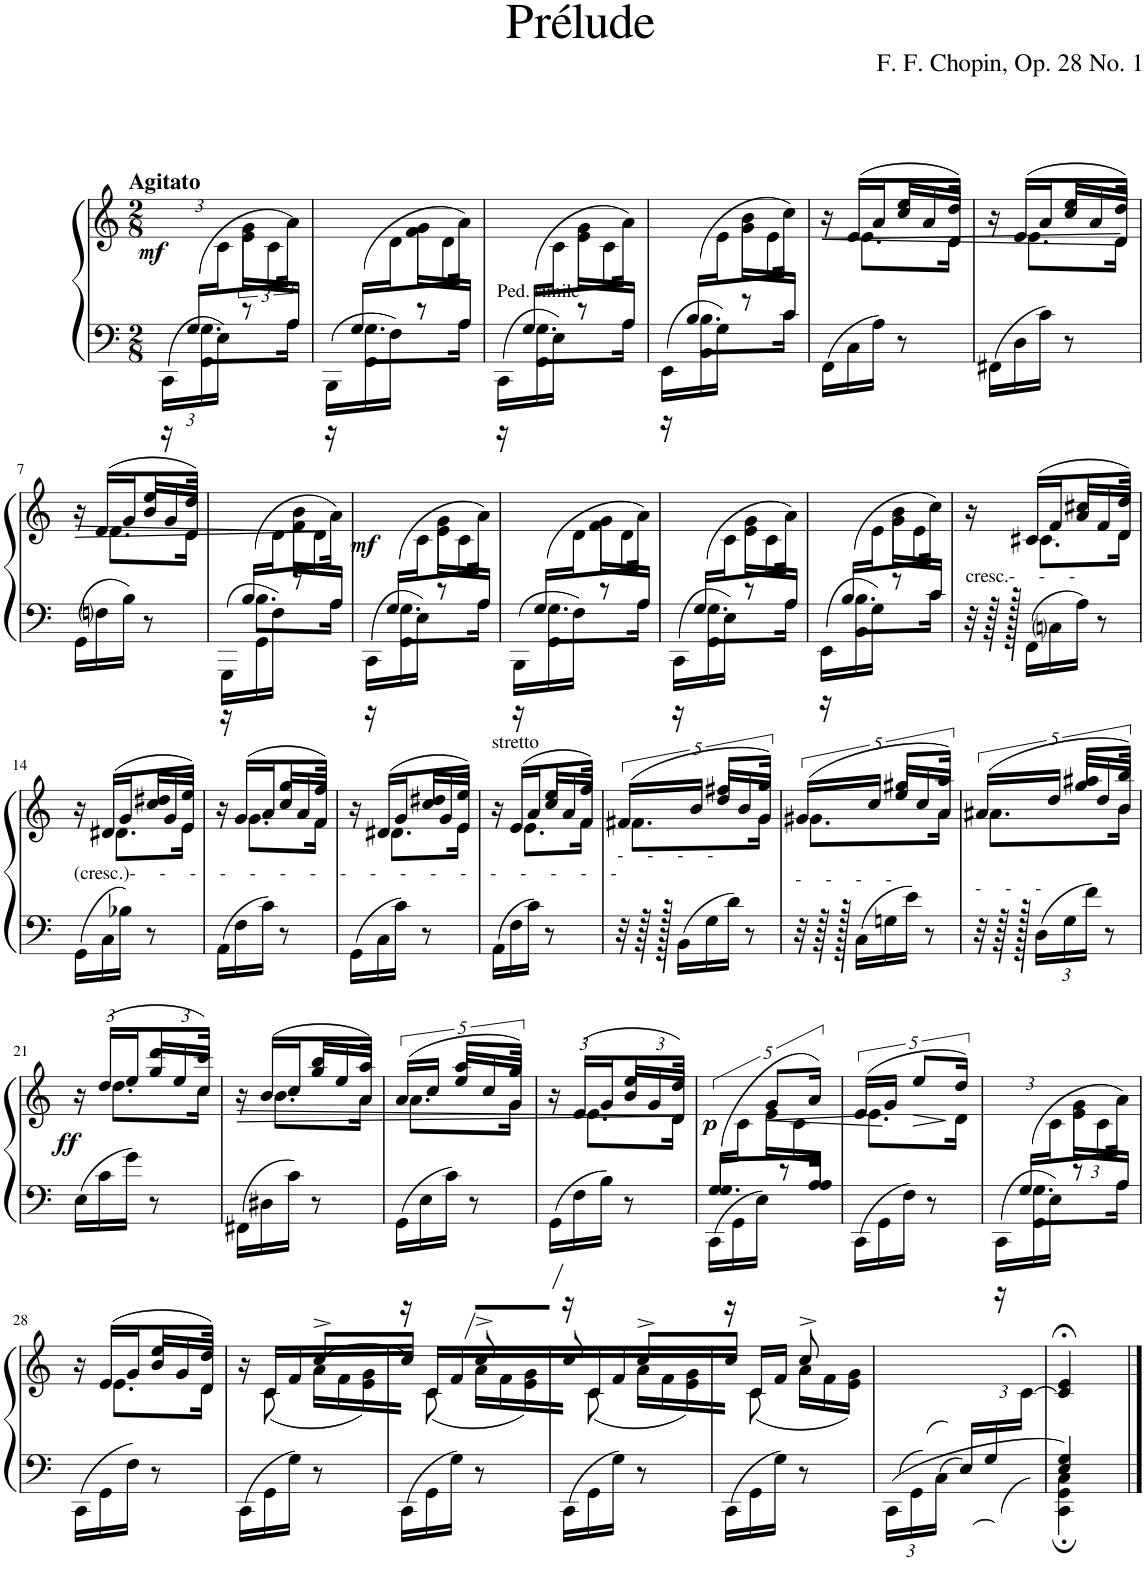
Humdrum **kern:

**kern	**kern	**dynam
*part1	*part1	*part1
*staff2	*staff1	*staff1/2
*I"Piano	*	*
*I'Pno	*	*
*clefF4	*clefG2	*
*k[]	*k[]	*
*M2/8	*M2/8	*
=1	=1	=1
*^	*	*
*	*^	*	*
*	*	*^	*	*
*	*	*Xbrackettup	*Xtuplet	*Xbrackettup	*
*	*	*	*	*^	*
!	!	!	!	!LO:TX:a:B:t=Agitato	!	!
!	!	!	!	!	!	!LO:DY:b
24ryy	24%5ryy	24CC\LL	24r	24ryy	8ryy	mf
(24G/LL	.	24GG\	12.G\L	24ryy	.	.
6ryy	.	24E\JJ	.	24c\J	.	.
*	*	*	*	*	*Xtuplet	*
.	.	8r	.	[24g\	24e\LL	.
.	.	.	24ryy	24g\]	24c\	.
.	24A/JJ	.	24A\JJ	24a\Jk)	24ryy	.
=2	=2	=2	=2	=2	=2	=2
24ryy	24%5ryy	24BBB\LL	24r	24ryy	8ryy	.
(24G/LL	.	24GG\	12.G\L	24ryy	.	.
6ryy	.	24F\JJ	.	24d\J	.	.
.	.	8r	.	[24g\	24f\LL	.
.	.	.	24ryy	24g\]	24d\	.
.	24A/JJ	.	24A\JJ	24a\Jk)	24ryy	.
=3	=3	=3	=3	=3	=3	=3
!LO:TX:a:t=Ped. simile	!	!	!	!	!	!
24ryy	24%5ryy	24CC\LL	24r	24ryy	8ryy	.
(24G/LL	.	24GG\	12.G\L	24ryy	.	.
6ryy	.	24E\JJ	.	24c\J	.	.
.	.	8r	.	[24g\	24e\LL	.
.	.	.	24ryy	24g\]	24c\	.
.	24A/JJ	.	24A\JJ	24a\Jk)	24ryy	.
=4	=4	=4	=4	=4	=4	=4
24ryy	24%5ryy	24EE\LL	24r	24ryy	8ryy	.
(24B/LL	.	24BB\	12.B\L	24ryy	.	.
6ryy	.	24G\JJ	.	24e\J	.	.
.	.	8r	.	[24b\	24g\LL	.
.	.	.	24ryy	24b\]	24e\	.
.	24c/JJ	.	24c\JJ	24cc\Jk)	24ryy	.
=5	=5	=5	=5	=5	=5	=5
!	!	!	!	!	!	!LO:HP:b
*v	*v	*v	*v	*	*^	*
24FF\LL	24r	24ryy	8ryy	<
24C\	(24e/LL	12.e\L	.	.
24A\JJ	24a/J	.	.	.
8r	12ee/	.	24cc/LL	.
.	.	24ryy	24a/	.
.	24dd/Jk)	24d\JJ	24d/JJ	.
=6	=6	=6	=6	=6
24FF#X\LL	24r	24ryy	8ryy	.
24D\	(24e/LL	12.e\L	.	.
24c\JJ	24a/J	.	.	.
8r	12ee/	.	24cc/LL	.
.	.	24ryy	24a/	.
.	24dd/Jk)	24d\JJ	24d/JJ	[
!!LO:LB:g=z	!!	!!
=7	=7	=7	=7	=7
!	!	!	!	!LO:HP:b
24GG\LL	24r	24ryy	8ryy	>
24Fni\	(24e/LL	12.e\L	.	.
24B\JJ	24g/J	.	.	.
8r	12ee/	.	24b/LL	.
.	.	24ryy	24g/	.
.	24dd/Jk)	24d\JJ	24d/JJ	.
*	*	*v	*v	*
=8	=8	=8	=8
*^	*	*	*
*	*^	*	*	*
*	*	*^	*	*	*
24ryy	24%5ryy	24GGG\LL	24r	24ryy	8ryy	.
(24B/LL	.	24GG\	12.B\L	24ryy	.	.
6ryy	.	24F\JJ	.	24d\J	.	.
.	.	8r	.	[24b\	24f\LL	.
.	.	.	24ryy	24b\]	24d\	]
.	24A/JJ	.	24A\JJ	24a\Jk)	24ryy	.
=9	=9	=9	=9	=9	=9	=9
!	!	!	!	!	!	!LO:DY:b
24ryy	24%5ryy	24CC\LL	24r	24ryy	8ryy	mf
(24G/LL	.	24GG\	12.G\L	24ryy	.	.
6ryy	.	24E\JJ	.	24c\J	.	.
.	.	8r	.	[24g\	24e\LL	.
.	.	.	24ryy	24g\]	24c\	.
.	24A/JJ	.	24A\JJ	24a\Jk)	24ryy	.
=10	=10	=10	=10	=10	=10	=10
24ryy	24%5ryy	24BBB\LL	24r	24ryy	8ryy	.
(24G/LL	.	24GG\	12.G\L	24ryy	.	.
6ryy	.	24F\JJ	.	24d\J	.	.
.	.	8r	.	[24g\	24f\LL	.
.	.	.	24ryy	24g\]	24d\	.
.	24A/JJ	.	24A\JJ	24a\Jk)	24ryy	.
=11	=11	=11	=11	=11	=11	=11
24ryy	24%5ryy	24CC\LL	24r	24ryy	8ryy	.
(24G/LL	.	24GG\	12.G\L	24ryy	.	.
6ryy	.	24E\JJ	.	24c\J	.	.
.	.	8r	.	[24g\	24e\LL	.
.	.	.	24ryy	24g\]	24c\	.
.	24A/JJ	.	24A\JJ	24a\Jk)	24ryy	.
=12	=12	=12	=12	=12	=12	=12
24ryy	24%5ryy	24EE\LL	24r	24ryy	8ryy	.
(24B/LL	.	24BB\	12.B\L	24ryy	.	.
6ryy	.	24G\JJ	.	24e\J	.	.
.	.	8r	.	[24b\	24g\LL	.
.	.	.	24ryy	24b\]	24e\	.
.	24c/JJ	.	24c\JJ	24cc\Jk)	24ryy	.
=13	=13	=13	=13	=13	=13	=13
*	*	*	*	*	*^	*
!LO:TX:a:t=cresc.-     -     -	!	!	!	!	!	!	!
*v	*v	*v	*v	*	*	*	*
32r	24r	24ryy	8ryy	.
128r	.	.	.	.
512r	.	.	.	.
1536ryy	.	.	.	.
24FF\LL	(24c#X/LL	12.c#X\L	.	.
24Cni\	24f/J	.	.	.
24A\JJ	12cc#X/	.	24a/LL	.
12r	.	24ryy	24f/	.
.	24dd/Jk)	24d\JJ	24d/JJ	.
!!LO:LB:g=z	!!	!!
=14	=14	=14	=14	=14
!LO:TX:a:t=(cresc.)-     -     -     -     -     -     -     -     -     -     -     -     -     -     -     -     -	!	!	!	!
24GG\LL	24r	8ryy	24ryy	.
24r	(24d#X/LL	.	12.d#X\L	.
24C\	24g/J	.	.	.
24B-X\JJ	12dd#X/	24cc/LL	.	.
8r	.	24g/	24ryy	.
.	24ee/Jk)	24e/JJ	24e\JJ	.
.	24ryy	24ryy	24ryy	.
=15	=15	=15	=15	=15
24AA\LL	24r	24ryy	8ryy	.
24F\	(24g/LL	12.g\L	.	.
24c\JJ	24a/J	.	.	.
8r	12gg/	.	24cc/LL	.
.	.	24ryy	24a/	.
.	24ff/Jk)	24f\JJ	24f/JJ	.
=16	=16	=16	=16	=16
24GG\LL	24r	8ryy	24ryy	.
24C\	(24d#X/LL	.	12.d#\L	.
24c\JJ	24g/J	.	.	.
8r	12dd#X/	24cc/LL	.	.
.	.	24g/	24ryy	.
.	24ee/Jk)	24e/JJ	24e\JJ	.
=17	=17	=17	=17	=17
!	!LO:TX:a:t=stretto	!	!	!
24AA\LL	24r	24ryy	8ryy	.
24F\	(24e/LL	12.e\L	.	.
24c\JJ	24a/J	.	.	.
8r	12ee/	.	24cc/LL	.
.	.	24ryy	24a/	.
.	24ff/Jk)	24f\JJ	24f/JJ	.
=18	=18	=18	=18	=18
*	*tuplet	*	*	*
*	*brackettup	*Xtuplet	*	*
!LO:TX:a:t=-     -     -     -	!	!	!	!
32r	(20f#X/LL	10.f#X\L	10ryy	.
128r	.	.	.	.
512r	.	.	.	.
1536ryy	.	.	.	.
24BB\LL	.	.	.	.
.	20b/JJ	.	.	.
24G\	.	.	.	.
.	10ff#X/L	.	20dd/LL	.
24d\JJ	.	.	.	.
.	.	20ryy	20b/	.
12r	.	.	.	.
.	20gg/Jk)	20g\JJ	20g/JJ	.
=19	=19	=19	=19	=19
*	*tuplet	*Xtuplet	*	*
!LO:TX:a:t=-     -     -     -	!	!	!	!
32r	(20g#X/LL	10.g#X\L	10ryy	.
24r	.	.	.	.
.	20cc/JJ	.	.	.
128r	.	.	.	.
512r	.	.	.	.
24C\LL	.	.	.	.
.	10gg#X/L	.	20ee/LL	.
24Gn\	.	.	.	.
.	.	20ryy	20cc/	.
24e\JJ	.	.	.	.
.	20aa/Jk)	20a\JJ	20a/JJ	.
12r	.	.	.	.
.	32ryy	32ryy	32ryy	.
.	128ryy	128ryy	128ryy	.
.	512ryy	512ryy	512ryy	.
=20	=20	=20	=20	=20
*	*tuplet	*Xtuplet	*	*
!LO:TX:a:t=-     -     -	!	!	!	!
32r	(20a#X/LL	10.a#X\L	10ryy	.
24r	.	.	.	.
.	20dd/JJ	.	.	.
128r	.	.	.	.
512r	.	.	.	.
*tuplet	*	*	*	*
24D\LL	.	.	.	.
.	10aa#X/L	.	20gg/LL	.
24G\	.	.	.	.
.	.	20ryy	20dd/	.
24f\JJ	.	.	.	.
.	20bb/Jk)	20b\JJ	20b/JJ	.
12r	.	.	.	.
.	32ryy	32ryy	32ryy	.
.	128ryy	128ryy	128ryy	.
.	512ryy	512ryy	512ryy	.
!!LO:LB:g=z	!!	!!
=21	=21	=21	=21	=21
*Xtuplet	*tuplet	*	*	*
*	*Xbrackettup	*Xtuplet	*	*
!	!	!	!	!LO:DY:b
24E\LL	24r	24ryy	8ryy	ff
24r	(24dd/LL	12.dd\L	.	.
24c\	24ee/J	.	.	.
*	*tuplet	*	*Xtuplet	*
24g\JJ	12ddd/	.	24gg/LL	.
8r	.	24ryy	24ee/	.
.	24ccc/Jk)	24cc\JJ	24cc/JJ	.
.	24ryy	24ryy	24ryy	.
=22	=22	=22	=22	=22
!	!	!	!	!LO:HP:b
24FF#X\LL	24r	24ryy	8ryy	>
24D#X\	(24b/LL	12.b\L	.	.
24c\JJ	24cc/J	.	.	.
8r	12bb/	.	24gg/LL	.
.	.	24ryy	24ee/	.
.	24aa/Jk)	24a\JJ	24a/JJ	.
=23	=23	=23	=23	=23
*	*tuplet	*	*	*
*	*brackettup	*Xtuplet	*	*
24GG\LL	(20a/LL	10.a\L	10ryy	.
24E\	.	.	.	.
.	20cc/JJ	.	.	.
24c\JJ	.	.	.	.
.	10aa/L	.	20ee/LL	.
8r	.	.	.	.
.	.	20ryy	20cc/	.
.	20gg/Jk)	20g\JJ	20g/JJ	.
=24	=24	=24	=24	=24
*	*tuplet	*	*	*
*	*Xbrackettup	*Xtuplet	*	*
24GG\LL	24r	24ryy	8ryy	.
24F\	(24e/LL	12.e\L	.	.
24B\JJ	24g/J	.	.	.
*	*tuplet	*	*Xtuplet	*
8r	12ee/	.	24b/LL	.
.	.	24ryy	24g/	.
.	24dd/Jk)	24d\JJ	24d/JJ	]
*	*v	*v	*v	*
=25	=25	=25
*tuplet	*	*
*^	*	*
*	*^	*	*
*brackettup	*	*Xtuplet	*	*
*	*	*^	*^	*
*	*	*	*	*	*^	*
!	!	!	!	!	!	!	!LO:DY:b
*	*	*	*	*	*v	*v	*
(20G/LL	5ryy	24CC\LL	10.G/L	20ryy	10ryy	p
.	.	24GG\	.	.	.	.
5ryy	.	.	.	20c\JJ	.	.
.	.	24E\JJ	.	.	.	.
!	!	!	!	!	!	!LO:HP:b
.	.	.	.	10g/L	20e\LL	<
.	.	8r	.	.	.	.
.	.	.	20ryy	.	20c\	.
.	20A/JJ	.	20A/JJ	20a/Jk)	20ryy	.
*v	*v	*v	*v	*	*	*
=26	=26	=26	=26
*	*tuplet	*	*
*	*brackettup	*Xtuplet	*
24CC\LL	(20e/LL	10.e\L	.
24GG\	.	.	.
.	20g/JJ	.	.
24F\JJ	.	.	.
!	!	!	!LO:HP:n=1:b
.	10ee/L	.	[ >
8r	.	.	.
.	.	20ryy	.
.	20dd/Jk)	20d\JJ	]
=27	=27	=27	=27
*^	*	*	*
*	*^	*	*	*
*	*	*^	*	*	*
*	*	*	*	*tuplet	*	*
*	*	*	*	*Xbrackettup	*	*
24ryy	24%5ryy	24CC\LL	24r	24ryy	8ryy	.
(24G/LL	.	24GG\	12.G\L	24ryy	.	.
6ryy	.	24E\JJ	.	24c\J	.	.
*	*	*	*	*	*Xtuplet	*
.	.	8r	.	[24g\	24e\LL	.
.	.	.	24ryy	24g\]	24c\	.
.	24A/JJ	.	24A\JJ	24a\Jk)	24ryy	.
*v	*v	*v	*v	*	*	*
!!LO:LB:g=z
=28	=28	=28	=28
*	*	*^	*
24CC\LL	24r	24ryy	8ryy	.
24GG\	(24e/LL	12.e\L	.	.
24F\JJ	24g/J	.	.	.
8r	12ee/	.	24b/LL	.
.	.	24ryy	24g/	.
.	24dd/Jk)	24d\JJ	24d/JJ	.
=29	=29	=29	=29	=29
24CC\LL	24r	24ryy	8ryy	.
24GG\	24c/LL	(12c\	.	.
24G\JJ	24f/J	.	.	.
8r	8ryy	24a\LL	[8cc^/L	.
.	.	24f\	.	.
.	.	24e\ 24g\)	.	.
=30	=30	=30	=30	=30
24CC\LL	24r	24ryy	8cc/J]	.
24GG\	24c/LL	(12c\	.	.
24G\JJ	24f/J	.	.	.
8r	8ryy	24a\LL	8cc^	.
.	.	24f\	.	.
.	.	24e\ 24g\)	.	.
=31	=31	=31	=31	=31
24CC\LL	24r	24ryy	8cc	.
24GG\	24c/	(12c\	.	.
24G\JJ	24f/J	.	.	.
8r	8ryy	24a\LL	8cc^/L	.
.	.	24f\	.	.
.	.	24e\ 24g\)	.	.
=32	=32	=32	=32	=32
24CC\LL	24r	24ryy	8cc/J	.
24GG\	24c/LL	(12c\	.	.
24G\JJ	24f/JJ	.	.	.
8r	8ryy	24a\LL	8cc^/	.
.	.	24f\	.	.
.	.	24e\ 24g\JJ)	.	.
*	*v	*v	*v	*
=33	=33	=33
*^	*	*
*	*tuplet	*	*
*	*Xbrackettup	*	*
8ryy	24CC\LL	8ryy	.
.	24GG\	.	.
.	24C\JJ	.	.
24E/LL	8ryy	12ryy	.
(24G/	.	.	.
24ryy	.	[24c\JJ)	.
=34	=34	=34	=34
4E/ 4G/	4CC\; 4GG\; 4C\;	4c/];< 4e/;<	.
*v	*v	*	*
==	==	==
*-	*-	*-
